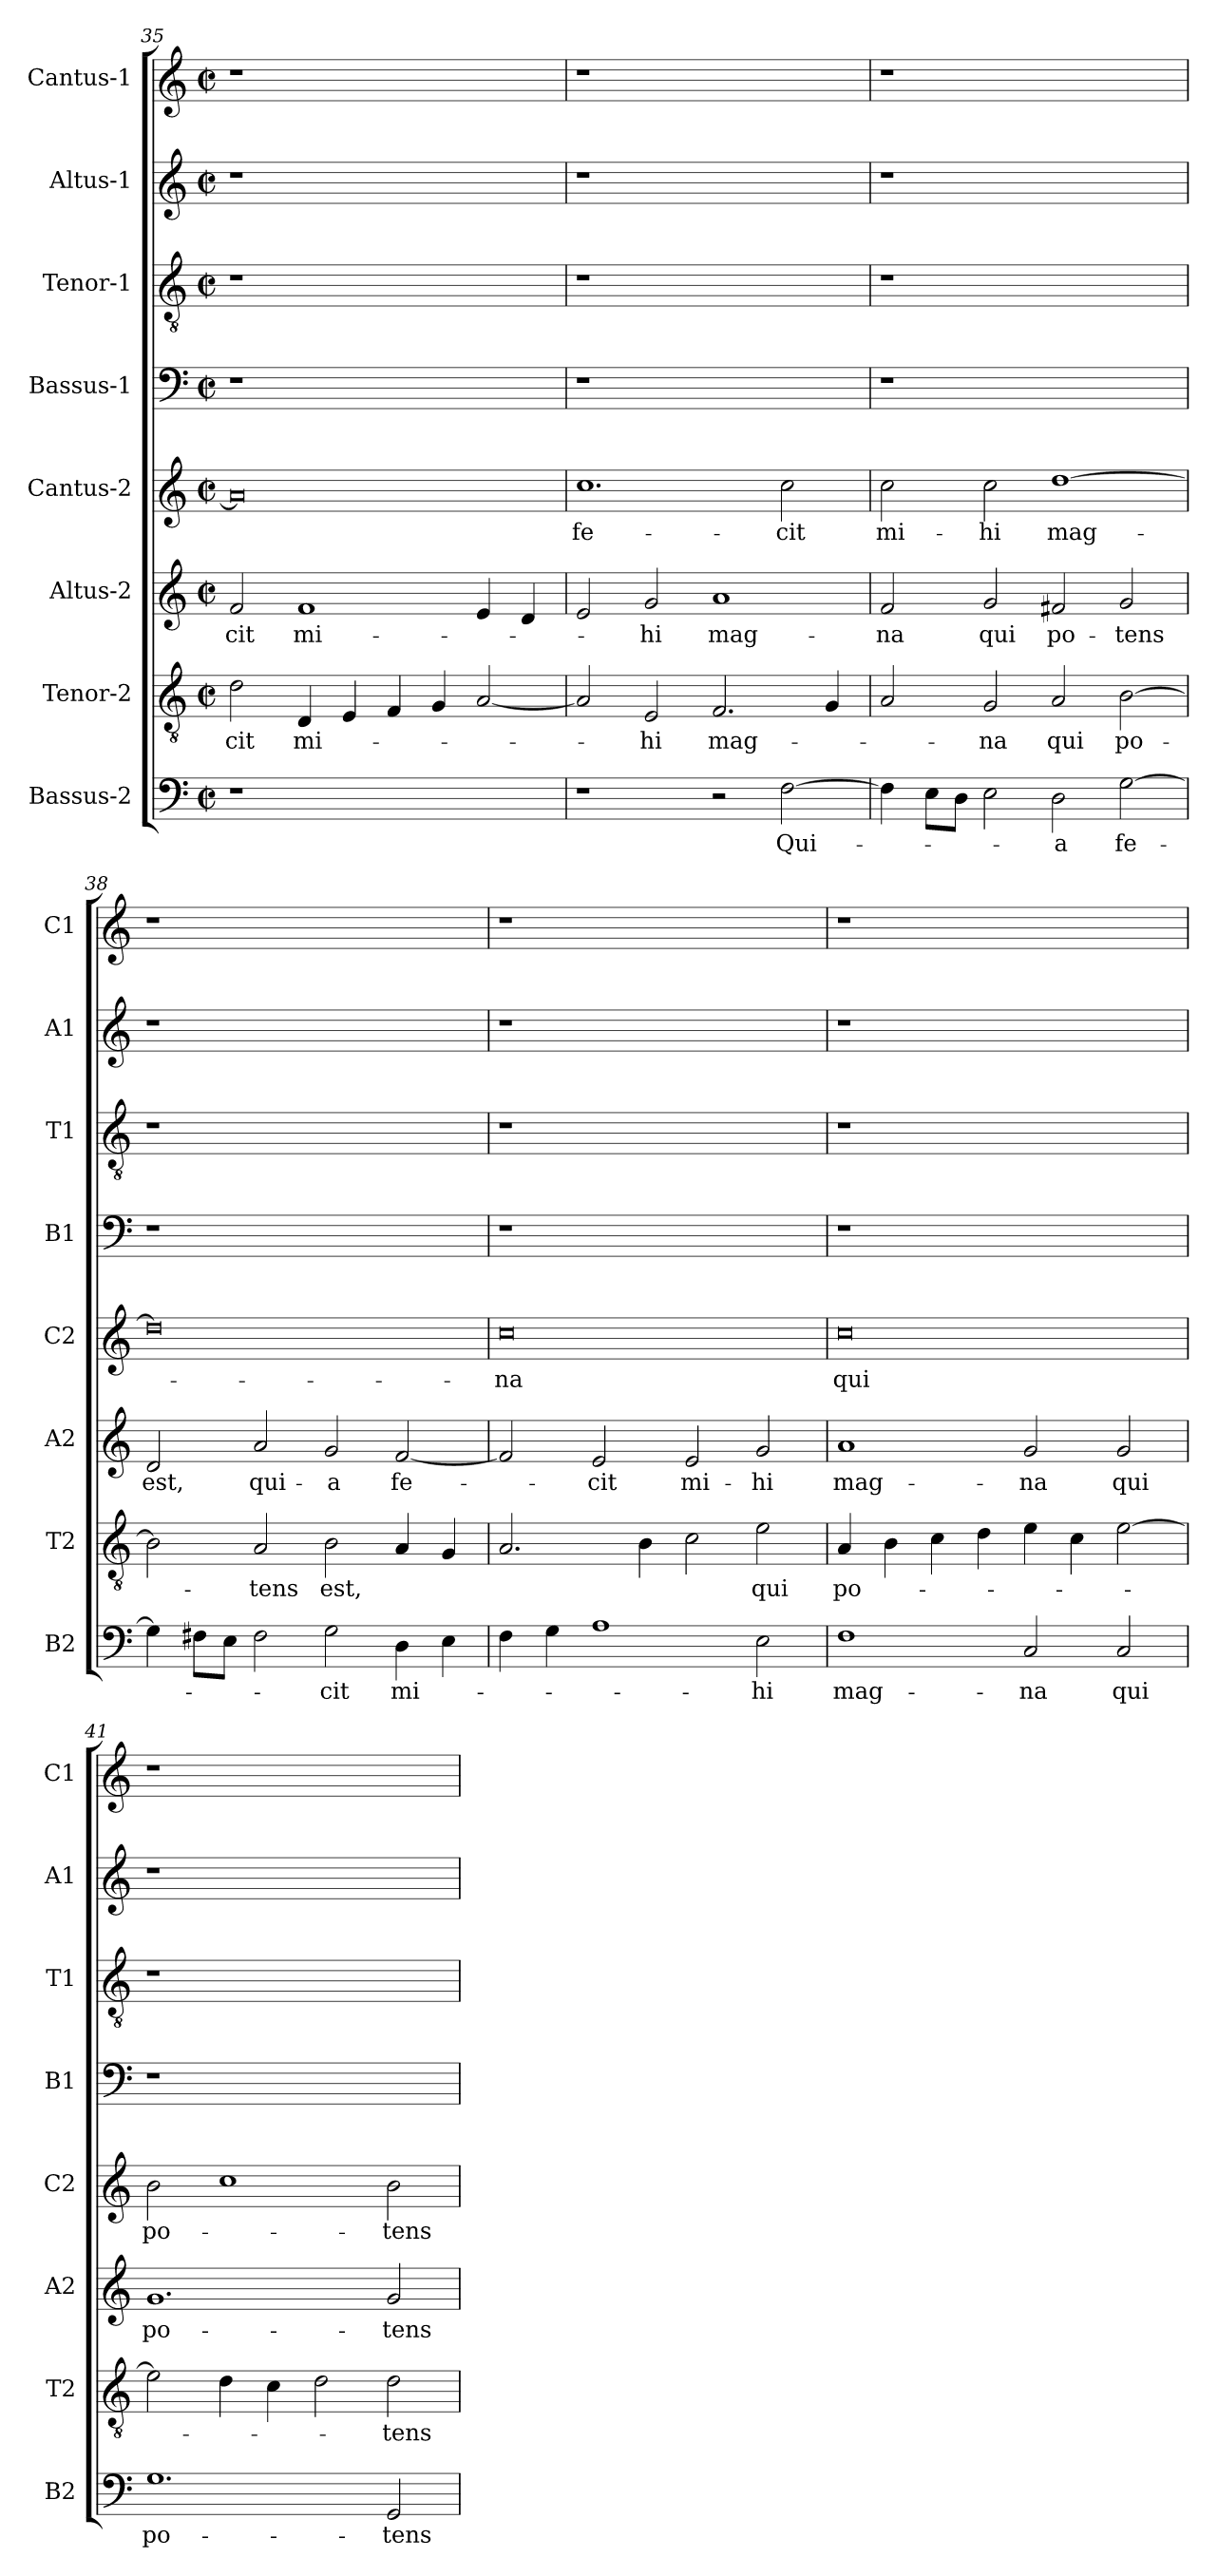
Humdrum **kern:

**kern	**text	**kern	**text	**kern	**text	**kern	**text	**kern	**kern	**kern	**kern
*part8	*part8	*part7	*part7	*part6	*part6	*part5	*part5	*part4	*part3	*part2	*part1
*staff8	*staff8	*staff7	*staff7	*staff6	*staff6	*staff5	*staff5	*staff4	*staff3	*staff2	*staff1
*I"Bassus-2	*	*I"Tenor-2	*	*I"Altus-2	*	*I"Cantus-2	*	*I"Bassus-1	*I"Tenor-1	*I"Altus-1	*I"Cantus-1
*I'B2	*	*I'T2	*	*I'A2	*	*I'C2	*	*I'B1	*I'T1	*I'A1	*I'C1
*clefF4	*	*clefGv2	*	*clefG2	*	*clefG2	*	*clefF4	*clefGv2	*clefG2	*clefG2
*k[]	*	*k[]	*	*k[]	*	*k[]	*	*k[]	*k[]	*k[]	*k[]
*C:	*	*C:	*	*C:	*	*C:	*	*C:	*C:	*C:	*C:
*M2/2	*	*M2/2	*	*M2/2	*	*M2/2	*	*M2/2	*M2/2	*M2/2	*M2/2
*met(c|)	*	*met(c|)	*	*met(c|)	*	*met(c|)	*	*met(c|)	*met(c|)	*met(c|)	*met(c|)
=35	=35	=35	=35	=35	=35	=35	=35	=35	=35	=35	=35
!	!	!	!LO:LY:b	!	!	!	!	!	!	!	!
!	!	!	!	!	!LO:LY:b	!	!	!	!	!	!
1r	.	2d\	-cit	2f/	-cit	0a]	.	1r	1r	1r	1r
!	!	!	!LO:LY:b	!	!	!	!	!	!	!	!
!	!	!	!	!	!LO:LY:b	!	!	!	!	!	!
.	.	4D/	mi-	1f	mi-	.	.	.	.	.	.
.	.	4E/	.	.	.	.	.	.	.	.	.
1ryy	.	4F/	.	.	.	.	.	1ryy	1ryy	1ryy	1ryy
.	.	4G/	.	.	.	.	.	.	.	.	.
.	.	[2A/	.	4e/	.	.	.	.	.	.	.
.	.	.	.	4d/	.	.	.	.	.	.	.
=36	=36	=36	=36	=36	=36	=36	=36	=36	=36	=36	=36
!	!	!	!	!	!	!	!LO:LY:b	!	!	!	!
1r	.	2A/]	.	2e/	.	1.cc	fe-	1r	1r	1r	1r
!	!	!	!LO:LY:b	!	!	!	!	!	!	!	!
!	!	!	!	!	!LO:LY:b	!	!	!	!	!	!
.	.	2E/	-hi	2g/	-hi	.	.	.	.	.	.
!	!	!	!LO:LY:b	!	!	!	!	!	!	!	!
!	!	!	!	!	!LO:LY:b	!	!	!	!	!	!
2r	.	2.F/	mag-	1a	mag-	.	.	1ryy	1ryy	1ryy	1ryy
!	!LO:LY:b	!	!	!	!	!	!	!	!	!	!
!	!	!	!	!	!	!	!LO:LY:b	!	!	!	!
[2F\	Qui-	.	.	.	.	2cc\	-cit	.	.	.	.
.	.	4G/	.	.	.	.	.	.	.	.	.
=37	=37	=37	=37	=37	=37	=37	=37	=37	=37	=37	=37
!	!	!	!	!	!LO:LY:b	!	!	!	!	!	!
!	!	!	!	!	!	!	!LO:LY:b	!	!	!	!
4F\]	.	2A/	.	2f/	-na	2cc\	mi-	1r	1r	1r	1r
8E\L	.	.	.	.	.	.	.	.	.	.	.
8D\J	.	.	.	.	.	.	.	.	.	.	.
!	!	!	!LO:LY:b	!	!	!	!	!	!	!	!
!	!	!	!	!	!LO:LY:b	!	!	!	!	!	!
!	!	!	!	!	!	!	!LO:LY:b	!	!	!	!
2E\	.	2G/	-na	2g/	qui	2cc\	-hi	.	.	.	.
!	!LO:LY:b	!	!	!	!	!	!	!	!	!	!
!	!	!	!LO:LY:b	!	!	!	!	!	!	!	!
!	!	!	!	!	!LO:LY:b	!	!	!	!	!	!
!	!	!	!	!	!	!	!LO:LY:b	!	!	!	!
2D\	-a	2A/	qui	2f#X/	po-	[1dd	mag-	1ryy	1ryy	1ryy	1ryy
!	!LO:LY:b	!	!	!	!	!	!	!	!	!	!
!	!	!	!LO:LY:b	!	!	!	!	!	!	!	!
!	!	!	!	!	!LO:LY:b	!	!	!	!	!	!
[2G\	fe-	[2B\	po-	2g/	-tens	.	.	.	.	.	.
!!LO:LB:g=z
=38	=38	=38	=38	=38	=38	=38	=38	=38	=38	=38	=38
!	!	!	!	!	!LO:LY:b	!	!	!	!	!	!
4G\]	.	2B\]	.	2d/	est,	0dd]	.	1r	1r	1r	1r
8F#X\L	.	.	.	.	.	.	.	.	.	.	.
8E\J	.	.	.	.	.	.	.	.	.	.	.
!	!	!	!LO:LY:b	!	!	!	!	!	!	!	!
!	!	!	!	!	!LO:LY:b	!	!	!	!	!	!
2F#\	.	2A/	-tens	2a/	qui-	.	.	.	.	.	.
!	!LO:LY:b	!	!	!	!	!	!	!	!	!	!
!	!	!	!LO:LY:b	!	!	!	!	!	!	!	!
!	!	!	!	!	!LO:LY:b	!	!	!	!	!	!
2G\	-cit	2B\	est,	2g/	-a	.	.	1ryy	1ryy	1ryy	1ryy
!	!LO:LY:b	!	!	!	!	!	!	!	!	!	!
!	!	!	!	!	!LO:LY:b	!	!	!	!	!	!
4D\	mi-	4A/	.	[2f/	fe-	.	.	.	.	.	.
4E\	.	4G/	.	.	.	.	.	.	.	.	.
=39	=39	=39	=39	=39	=39	=39	=39	=39	=39	=39	=39
!	!	!	!	!	!	!	!LO:LY:b	!	!	!	!
4F\	.	2.A/	.	2f/]	.	0cc	-na	1r	1r	1r	1r
4G\	.	.	.	.	.	.	.	.	.	.	.
!	!	!	!	!	!LO:LY:b	!	!	!	!	!	!
1A	.	.	.	2e/	-cit	.	.	.	.	.	.
.	.	4B\	.	.	.	.	.	.	.	.	.
!	!	!	!	!	!LO:LY:b	!	!	!	!	!	!
.	.	2c\	.	2e/	mi-	.	.	1ryy	1ryy	1ryy	1ryy
!	!LO:LY:b	!	!	!	!	!	!	!	!	!	!
!	!	!	!LO:LY:b	!	!	!	!	!	!	!	!
!	!	!	!	!	!LO:LY:b	!	!	!	!	!	!
2E\	-hi	2e\	qui	2g/	-hi	.	.	.	.	.	.
=40	=40	=40	=40	=40	=40	=40	=40	=40	=40	=40	=40
!	!LO:LY:b	!	!	!	!	!	!	!	!	!	!
!	!	!	!LO:LY:b	!	!	!	!	!	!	!	!
!	!	!	!	!	!LO:LY:b	!	!	!	!	!	!
!	!	!	!	!	!	!	!LO:LY:b	!	!	!	!
1F	mag-	4A/	po-	1a	mag-	0cc	qui	1r	1r	1r	1r
.	.	4B\	.	.	.	.	.	.	.	.	.
.	.	4c\	.	.	.	.	.	.	.	.	.
.	.	4d\	.	.	.	.	.	.	.	.	.
!	!LO:LY:b	!	!	!	!	!	!	!	!	!	!
!	!	!	!	!	!LO:LY:b	!	!	!	!	!	!
2C/	-na	4e\	.	2g/	-na	.	.	1ryy	1ryy	1ryy	1ryy
.	.	4c\	.	.	.	.	.	.	.	.	.
!	!LO:LY:b	!	!	!	!	!	!	!	!	!	!
!	!	!	!	!	!LO:LY:b	!	!	!	!	!	!
2C/	qui	[2e\	.	2g/	qui	.	.	.	.	.	.
=41	=41	=41	=41	=41	=41	=41	=41	=41	=41	=41	=41
!	!LO:LY:b	!	!	!	!	!	!	!	!	!	!
!	!	!	!	!	!LO:LY:b	!	!	!	!	!	!
!	!	!	!	!	!	!	!LO:LY:b	!	!	!	!
1.G	po-	2e\]	.	1.g	po-	2b\	po-	1r	1r	1r	1r
.	.	4d\	.	.	.	1cc	.	.	.	.	.
.	.	4c\	.	.	.	.	.	.	.	.	.
.	.	2d\	.	.	.	.	.	1ryy	1ryy	1ryy	1ryy
!	!LO:LY:b	!	!	!	!	!	!	!	!	!	!
!	!	!	!LO:LY:b	!	!	!	!	!	!	!	!
!	!	!	!	!	!LO:LY:b	!	!	!	!	!	!
!	!	!	!	!	!	!	!LO:LY:b	!	!	!	!
2GG/	-tens	2d\	-tens	2g/	-tens	2b\	-tens	.	.	.	.
=	=	=	=	=	=	=	=	=	=	=	=
*-	*-	*-	*-	*-	*-	*-	*-	*-	*-	*-	*-
